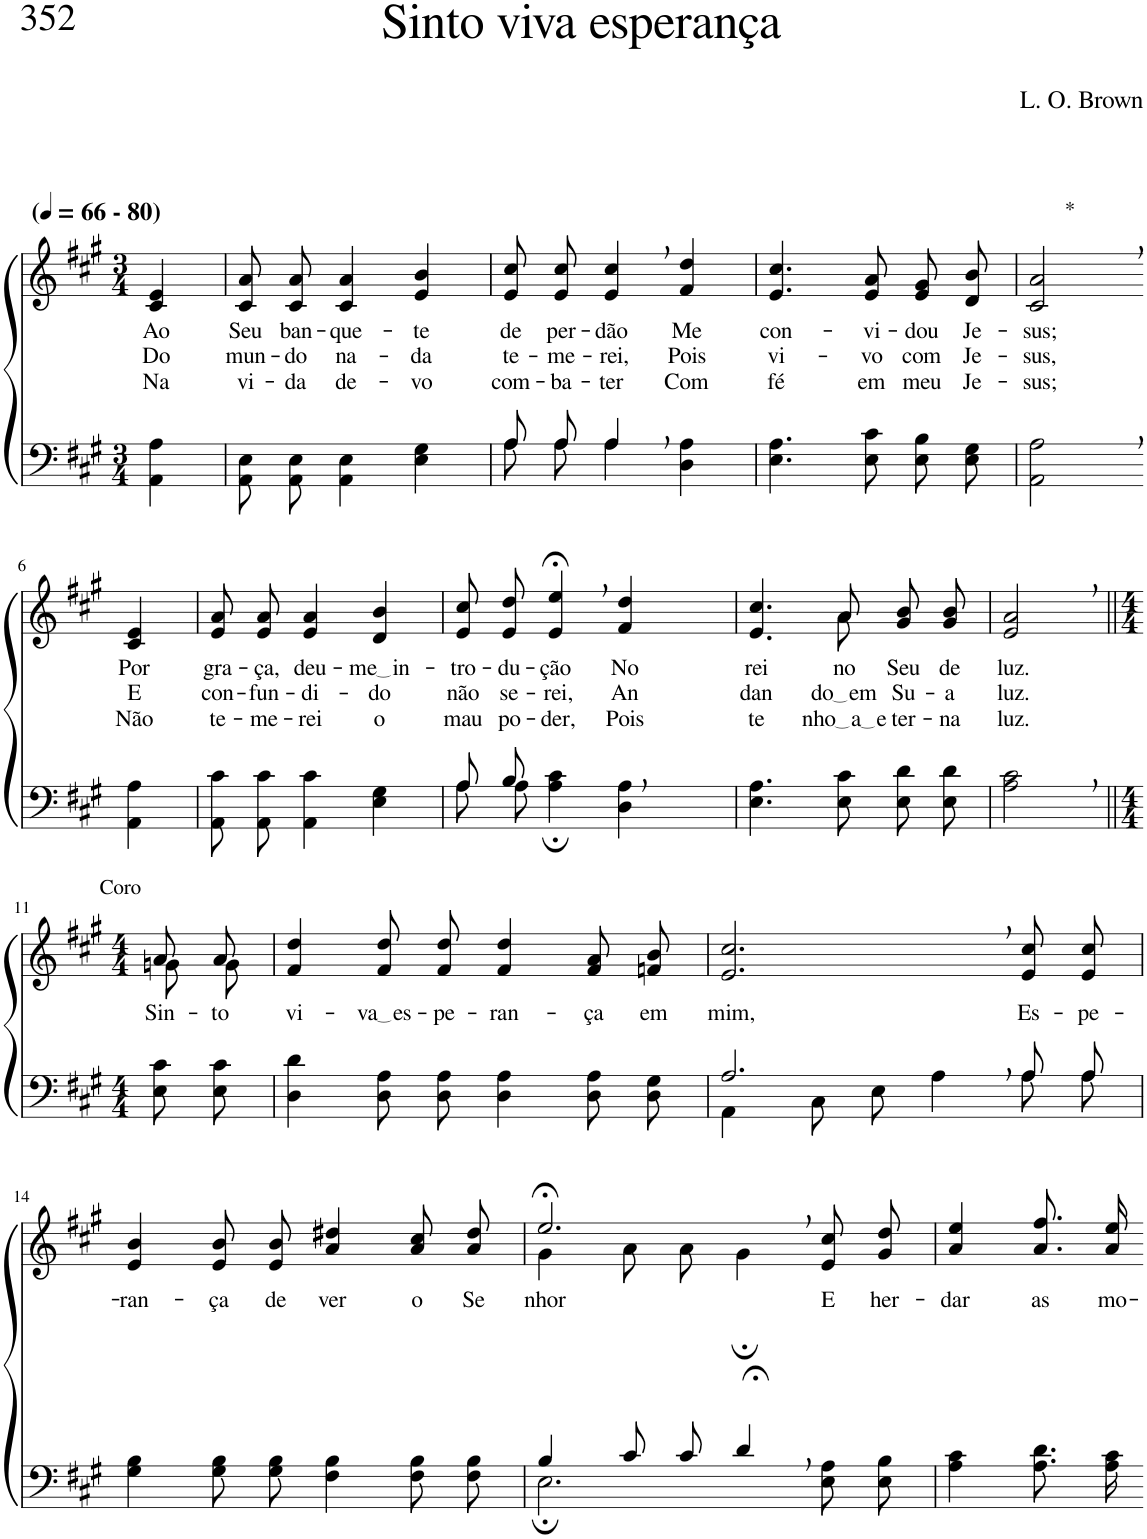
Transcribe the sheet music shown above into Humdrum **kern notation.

**kern	**kern	**text	**text	**text
*part2	*part1	*part1	*part1	*part1
*staff2	*staff1	*staff1	*staff1	*staff1
*I"Parte III e IV	*I"Parte I e II	*	*	*
*clefF4	*clefG2	*	*	*
*Trd1c2	*Trd1c2	*	*	*
*k[f#c#g#]	*k[f#c#g#]	*	*	*
*M3/4	*M3/4	*	*	*
*MM66	*MM66	*	*	*
=1	=1	=1	=1	=1
!	!LO:TX:a:B:t=(	!	!	!
!	!LO:TX:a:B:t=- 80)	!	!	!
!	!	!LO:LY:b	!LO:LY:b	!LO:LY:b
4AA\ 4A\	4c#/ 4e/	Ao	Do	Na
=2	=2	=2	=2	=2
!	!	!LO:LY:b	!LO:LY:b	!LO:LY:b
8AA/ 8E/L	8c#/ 8a/L	Seu	mun-	vi-
!	!	!LO:LY:b	!LO:LY:b	!LO:LY:b
8AA/ 8E/J	8c#/ 8a/J	ban-	-do	-da
!	!	!LO:LY:b	!LO:LY:b	!LO:LY:b
4AA\ 4E\	4c#/ 4a/	-que-	na-	de-
!	!	!LO:LY:b	!LO:LY:b	!LO:LY:b
4E\ 4G#\	4e/ 4b/	-te	-da	-vo
=3	=3	=3	=3	=3
*^	*	*	*	*
!	!	!	!LO:LY:b	!LO:LY:b	!LO:LY:b
8A/L	8A\L	8e/ 8cc#/L	de	te-	com-
!	!	!	!LO:LY:b	!LO:LY:b	!LO:LY:b
8A/J	8A\J	8e/ 8cc#/J	per-	-me-	-ba-
!	!	!	!LO:LY:b	!LO:LY:b	!LO:LY:b
4A,/	4A\	4e/, 4cc#/,	-dão	-rei,	-ter
!	!	!	!LO:LY:b	!LO:LY:b	!LO:LY:b
4ryy	4D\ 4A\	4f#/ 4dd/	Me	Pois	Com
=4	=4	=4	=4	=4	=4
!	!	!	!LO:LY:b	!LO:LY:b	!LO:LY:b
*v	*v	*	*	*	*
4.E\ 4.A\	4.e/ 4.cc#/	con-	vi-	fé
!	!	!LO:LY:b	!LO:LY:b	!LO:LY:b
8E\ 8c#\	8e/ 8a/	-vi-	-vo	em
!	!	!LO:LY:b	!LO:LY:b	!LO:LY:b
8E\ 8B\L	8e/ 8g#/L	-dou	com	meu
!	!	!LO:LY:b	!LO:LY:b	!LO:LY:b
8E\ 8G#\J	8d/ 8b/J	Je-	Je-	Je-
=5	=5	=5	=5	=5
!	!LO:TX:a:t=*	!	!	!
!	!	!LO:LY:b	!LO:LY:b	!LO:LY:b
2AA\, 2A\,	2c#/, 2a/,	-sus;	-sus,	-sus;
!!LO:LB:g=z
=6-	=6-	=6-	=6-	=6-
!	!	!LO:LY:b	!LO:LY:b	!LO:LY:b
4AA\ 4A\	4c#/ 4e/	Por	E	Não
=7	=7	=7	=7	=7
!	!	!LO:LY:b	!LO:LY:b	!LO:LY:b
8AA\ 8c#\L	8e/ 8a/L	gra-	con-	te-
!	!	!LO:LY:b	!LO:LY:b	!LO:LY:b
8AA\ 8c#\J	8e/ 8a/J	-ça,	-fun-	-me-
!	!	!LO:LY:b	!LO:LY:b	!LO:LY:b
4AA\ 4c#\	4e/ 4a/	deu-	-di-	-rei
!	!	!LO:LY:b	!LO:LY:b	!LO:LY:b
4E\ 4G#\	4d/ 4b/	me in	-do	o
=8	=8	=8	=8	=8
*^	*	*	*	*
!	!	!	!LO:LY:b	!LO:LY:b	!LO:LY:b
8A/L	8A\L	8e/ 8cc#/L	-tro-	não	mau
!	!	!	!LO:LY:b	!LO:LY:b	!LO:LY:b
8B/J	8A\J	8e/ 8dd/J	-du-	se-	po-
!	!	!	!LO:LY:b	!LO:LY:b	!LO:LY:b
2ryy	4A\; 4c#\;	4e/;<, 4ee/;<,	-ção	-rei,	-der,
!	!	!	!LO:LY:b	!LO:LY:b	!LO:LY:b
.	4D\ 4A\	4f#/ 4dd/	No	An-	Pois
=9	=9	=9	=9	=9	=9
*	*	*^	*	*	*
!	!	!	!	!LO:LY:b	!LO:LY:b	!LO:LY:b
*v	*v	*	*	*	*	*
4.E\ 4.A\	4.ryy	4.e/ 4.cc#/	rei-	-dan-	te-
!	!	!	!LO:LY:b	!LO:LY:b	!LO:LY:b
8E\ 8c#\	8a\	8a/	-no	do em	nho a e
!	!	!	!LO:LY:b	!LO:LY:b	!LO:LY:b
8E\ 8d\L	4ryy	8g#/ 8b/L	Seu	Su-	-ter-
!	!	!	!LO:LY:b	!LO:LY:b	!LO:LY:b
8E\ 8d\J	.	8g#/ 8b/J	de	-a	-na
=10	=10	=10	=10	=10	=10
!	!	!	!LO:LY:b	!LO:LY:b	!LO:LY:b
*	*v	*v	*	*	*
2A\, 2c#\,	2e/, 2a/,	luz.	luz.	-luz.
!!LO:LB:g=z
=11||	=11||	=11||	=11||	=11||
*M4/4	*M4/4	*	*	*
*	*^	*	*	*
!	!LO:TX:a:t=Coro	!	!	!	!
!	!	!	!LO:LY:b	!	!
8E\ 8c#\L	8a/L	8gn\L	Sin-	.	.
!	!	!	!LO:LY:b	!	!
8E\ 8c#\J	8a/J	8g\J	-to	.	.
=12	=12	=12	=12	=12	=12
!	!	!	!LO:LY:b	!	!
*	*v	*v	*	*	*
4D\ 4d\	4f#/ 4dd/	vi-	.	.
!	!	!LO:LY:b	!	!
8D\ 8A\L	8f#/ 8dd/L	va es	.	.
!	!	!LO:LY:b	!	!
8D\ 8A\J	8f#/ 8dd/J	-pe-	.	.
!	!	!LO:LY:b	!	!
4D\ 4A\	4f#/ 4dd/	-ran-	.	.
!	!	!LO:LY:b	!	!
8D\ 8A\L	8f#/ 8a/L	-ça	.	.
!	!	!LO:LY:b	!	!
8D\ 8G#\J	8fn/ 8b/J	em	.	.
=13	=13	=13	=13	=13
*^	*	*	*	*
!	!	!	!LO:LY:b	!	!
2.A,/	4AA\	2.e/, 2.cc#/,	mim,	.	.
.	8C#\L	.	.	.	.
.	8E\J	.	.	.	.
.	4A\	.	.	.	.
!	!	!	!LO:LY:b	!	!
8A/L	8A\L	8e/ 8cc#/L	Es-	.	.
!	!	!	!LO:LY:b	!	!
8A/J	8A\J	8e/ 8cc#/J	-pe-	.	.
!!LO:LB:g=z
=14	=14	=14	=14	=14	=14
!	!	!	!LO:LY:b	!	!
*v	*v	*	*	*	*
4G#\ 4B\	4e/ 4b/	-ran-	.	.
!	!	!LO:LY:b	!	!
8G#\ 8B\L	8e/ 8b/L	-ça	.	.
!	!	!LO:LY:b	!	!
8G#\ 8B\J	8e/ 8b/J	de	.	.
!	!	!LO:LY:b	!	!
4F#\ 4B\	4a/ 4dd#X/	ver	.	.
!	!	!LO:LY:b	!	!
8F#\ 8B\L	8a\ 8cc#\L	o	.	.
!	!	!LO:LY:b	!	!
8F#\ 8B\J	8a\ 8dd#\J	Se-	.	.
=15	=15	=15	=15	=15
*^	*^	*	*	*
!	!	!	!	!LO:LY:b	!	!
4B/	2.E;\	2.ee;<,/	4g#\	-nhor	.	.
8c#/L	.	.	8a\L	.	.	.
8c#/J	.	.	8a\J	.	.	.
4d;<,/	.	.	4g#;\	.	.	.
!	!	!	!	!LO:LY:b	!	!
4ryy	8E\ 8A\L	8e/ 8cc#/L	4ryy	E	.	.
!	!	!	!	!LO:LY:b	!	!
.	8E\ 8B\J	8g#/ 8dd/J	.	her-	.	.
*	*	*v	*v	*	*	*
=16	=16	=16	=16	=16	=16
!	!	!	!LO:LY:b	!	!
*v	*v	*	*	*	*
4A\ 4c#\	4a/ 4ee/	-dar	.	.
!	!	!LO:LY:b	!	!
8.A\ 8.d\L	8.a\ 8.ff#\L	as	.	.
!	!	!LO:LY:b	!	!
16A\ 16c#\Jk	16a\ 16ee\Jk	mo-	.	.
=-	=-	=-	=-	=-
*-	*-	*-	*-	*-
